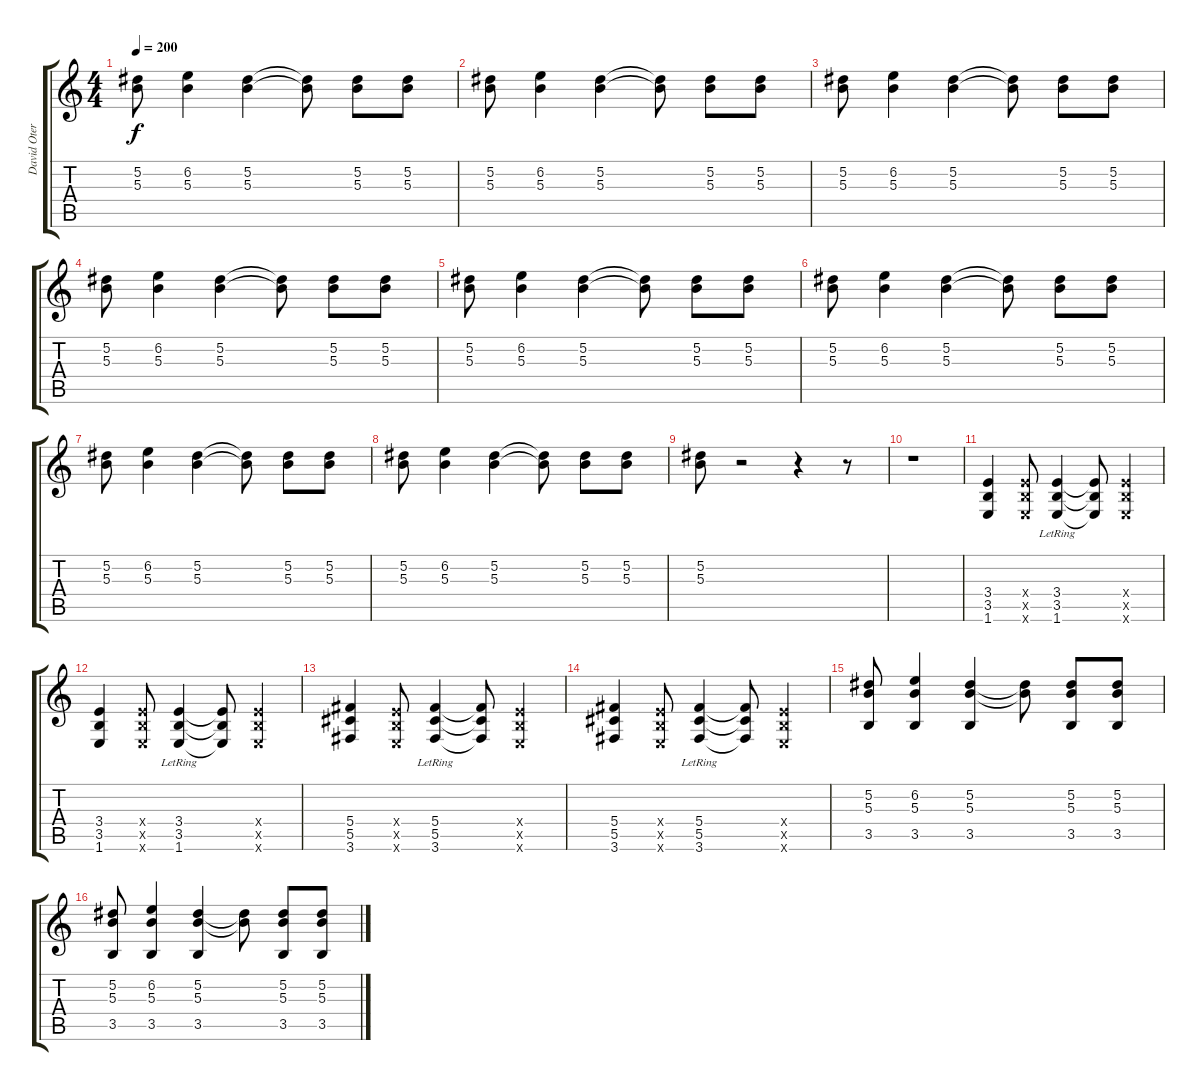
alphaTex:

\track ("David Otero" "David Oter") {instrument distortionguitar}
\staff {score tabs}
\tuning (Eb4 Bb3 Gb3 Db3 Ab2 Eb2) {hide}
\ts (4 4)
\tempo 200
\clef g2
\ks c
(5.2 5.3).8{dy f instrument distortionguitar} (6.2 5.3).4 (5.2 5.3).4 (5.2{t} 5.3{t}).8 (5.2 5.3).8 (5.2 5.3).8 |
(5.2 5.3).8 (6.2 5.3).4 (5.2 5.3).4 (5.2{t} 5.3{t}).8 (5.2 5.3).8 (5.2 5.3).8 |
(5.2 5.3).8 (6.2 5.3).4 (5.2 5.3).4 (5.2{t} 5.3{t}).8 (5.2 5.3).8 (5.2 5.3).8 |
(5.2 5.3).8 (6.2 5.3).4 (5.2 5.3).4 (5.2{t} 5.3{t}).8 (5.2 5.3).8 (5.2 5.3).8 |
(5.2 5.3).8 (6.2 5.3).4 (5.2 5.3).4 (5.2{t} 5.3{t}).8 (5.2 5.3).8 (5.2 5.3).8 |
(5.2 5.3).8 (6.2 5.3).4 (5.2 5.3).4 (5.2{t} 5.3{t}).8 (5.2 5.3).8 (5.2 5.3).8 |
(5.2 5.3).8 (6.2 5.3).4 (5.2 5.3).4 (5.2{t} 5.3{t}).8 (5.2 5.3).8 (5.2 5.3).8 |
(5.2 5.3).8 (6.2 5.3).4 (5.2 5.3).4 (5.2{t} 5.3{t}).8 (5.2 5.3).8 (5.2 5.3).8 |
(5.2 5.3).8 r.2 r.4 r.8 |
r.1 |
(3.4 3.5 1.6).4 (3.4{x} 3.5{x} 1.6{x}).8 (3.4{lr} 3.5{lr} 1.6{lr}).4 (3.4{t} 3.5{t} 1.6{t}).8 (3.4{x} 3.5{x} 1.6{x}).4 |
(3.4 3.5 1.6).4 (3.4{x} 3.5{x} 1.6{x}).8 (3.4{lr} 3.5{lr} 1.6{lr}).4 (3.4{t} 3.5{t} 1.6{t}).8 (3.4{x} 3.5{x} 1.6{x}).4 |
(5.4 5.5 3.6).4 (3.4{x} 3.5{x} 1.6{x}).8 (5.4{lr} 5.5{lr} 3.6{lr}).4 (5.4{t} 5.5{t} 3.6{t}).8 (3.4{x} 3.5{x} 1.6{x}).4 |
(5.4 5.5 3.6).4 (3.4{x} 3.5{x} 1.6{x}).8 (5.4{lr} 5.5{lr} 3.6{lr}).4 (5.4{t} 5.5{t} 3.6{t}).8 (3.4{x} 3.5{x} 1.6{x}).4 |
(5.2 5.3 3.5).8 (6.2 5.3 3.5).4 (5.2 5.3 3.5).4 (5.2{t} 5.3{t}).8 (5.2 5.3 3.5).8 (5.2 5.3 3.5).8 |
(5.2 5.3 3.5).8 (6.2 5.3 3.5).4 (5.2 5.3 3.5).4 (5.2{t} 5.3{t}).8 (5.2 5.3 3.5).8 (5.2 5.3 3.5).8
